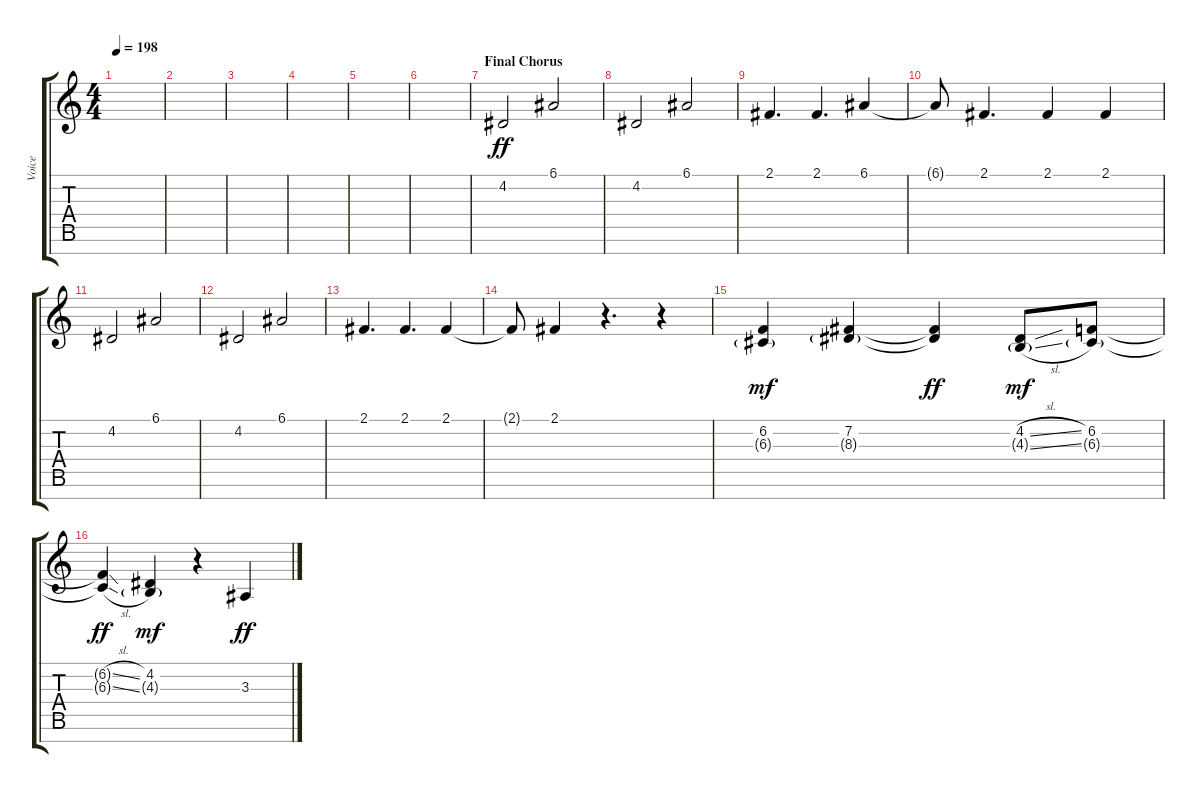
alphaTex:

\track ("Voice" "Voice") {instrument violin}
\staff {score tabs}
\tuning (E4 B3 G3 D3 A2 E2 B1) {hide}
\ts (4 4)
\tempo 198
\clef g2
\ks c
|
|
|
|
|
|
\section ("" "Final Chorus")
4.2.2{dy ff} 6.1.2 |
4.2.2 6.1.2 |
2.1.4{d} 2.1.4{d} 6.1.4 |
6.1{t}.8 2.1.4{d} 2.1.4 2.1.4 |
4.2.2 6.1.2 |
4.2.2 6.1.2 |
2.1.4{d} 2.1.4{d} 2.1.4 |
2.1{t}.8 2.1.4 r.4{d} r.4 |
(6.2 6.3{g}).4{dy mf} (7.2 8.3{g}).4 (7.2{t} 8.3{t}).4{dy ff} (4.2{sl} 4.3{sl g}).8{dy mf} (6.2 6.3{g}).8 |
(6.2{sl t} 6.3{sl t}).4{dy ff} (4.2 4.3{g}).4{dy mf} r.4 3.3.4{dy ff}
